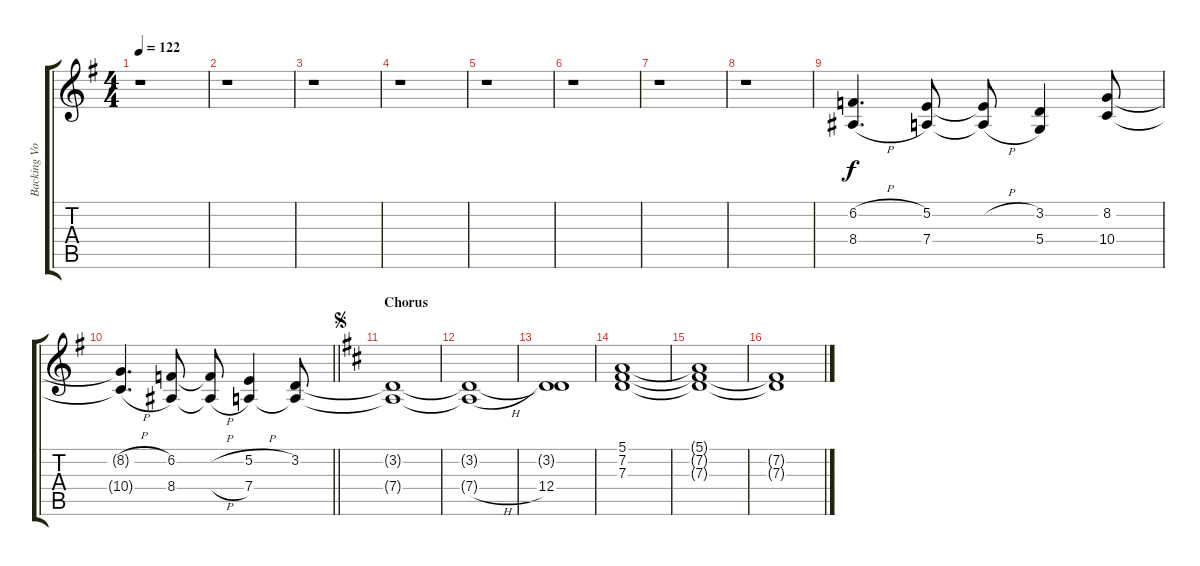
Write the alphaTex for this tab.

\track ("Backing Vocals" "Backing Vo") {instrument trumpet}
\staff {score tabs}
\tuning (E4 B3 G3 D3 A2 E2) {hide}
\ts (4 4)
\tempo 122
\clef g2
\ks g
r.1{dy f} |
r.1 |
r.1 |
r.1 |
r.1 |
r.1 |
r.1 |
r.1 |
(6.2{h} 8.4{h}).4{d} (5.2 7.4).8 (5.2{h t} 7.4{h t}).8 (3.2 5.4).4 (8.2 10.4).8 |
\barLineRight lightlight
(8.2{h t} 10.4{h t}).4{d} (6.2 8.4).8 (6.2{h t} 8.4{h t}).8 (5.2{h} 7.4).4 (3.2 7.4{t}).8 |
\section ("" "Chorus")
\jump segno
\ks d
(3.2{t} 7.4{t}).1 |
(3.2{t} 7.4{h t}).1 |
(3.2{t} 12.4).1 |
(5.1 7.2 7.3).1 |
(5.1{t} 7.2{t} 7.3{t}).1 |
(7.2{h t} 7.3{t}).1
